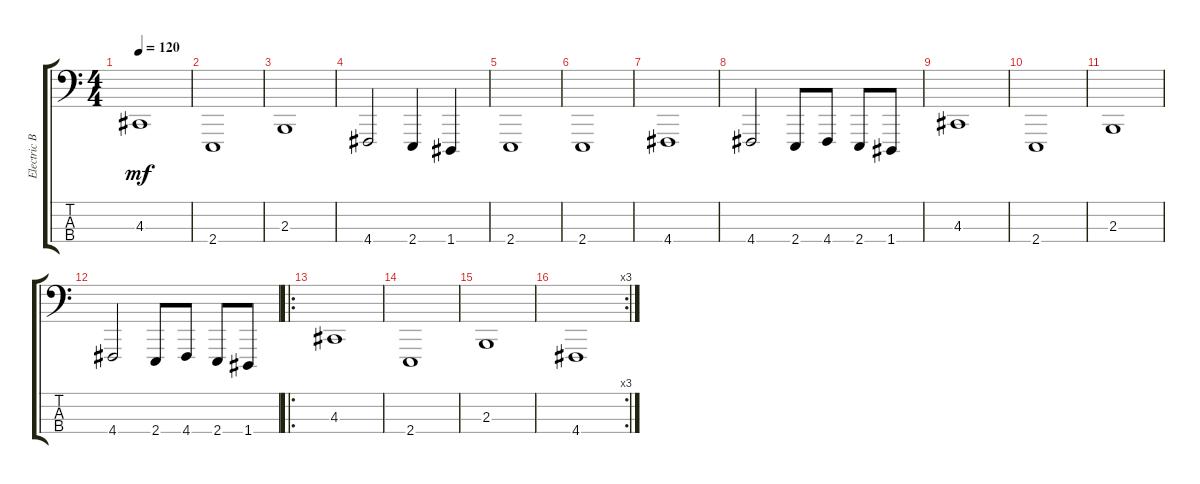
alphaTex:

\track ("Electric Bass" "Electric B") {instrument brightacousticpiano}
\staff {score tabs}
\tuning (G2 D2 A1 D1) {hide}
\ts (4 4)
\tempo 120
\clef f4
\ks c
4.3.1{dy mf} |
2.4.1 |
2.3.1 |
4.4.2 2.4.4 1.4.4 |
2.4.1 |
2.4.1 |
4.4.1 |
4.4.2 2.4.8 4.4.8 2.4.8 1.4.8 |
4.3.1 |
2.4.1 |
2.3.1 |
4.4.2 2.4.8 4.4.8 2.4.8 1.4.8 |
\ro
4.3.1 |
2.4.1 |
2.3.1 |
\rc 3
4.4.1
